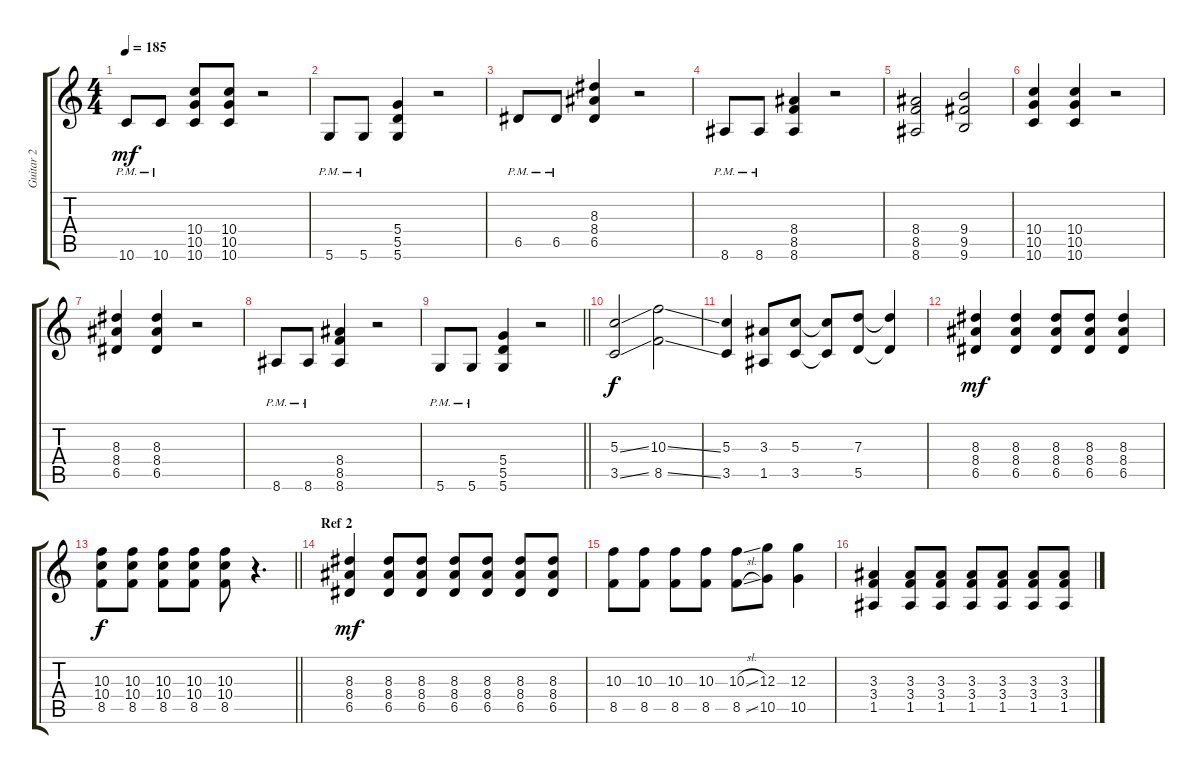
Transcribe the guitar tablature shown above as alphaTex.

\track ("Guitar 2" "Guitar 2") {instrument overdrivenguitar}
\staff {score tabs}
\tuning (E4 B3 G3 D3 A2 D2) {hide}
\ts (4 4)
\tempo 185
\clef g2
\ks c
10.6{pm}.8{dy mf} 10.6{pm}.8 (10.4 10.5 10.6).8 (10.4 10.5 10.6).8 r.2 |
5.6{pm}.8 5.6{pm}.8 (5.4 5.5 5.6).4 r.2 |
6.5{pm}.8 6.5{pm}.8 (8.3 8.4 6.5).4 r.2 |
8.6{pm}.8 8.6{pm}.8 (8.4 8.5 8.6).4 r.2 |
(8.4 8.5 8.6).2 (9.4 9.5 9.6).2 |
(10.4 10.5 10.6).4 (10.4 10.5 10.6).4 r.2 |
(8.3 8.4 6.5).4 (8.3 8.4 6.5).4 r.2 |
8.6{pm}.8 8.6{pm}.8 (8.4 8.5 8.6).4 r.2 |
\barLineRight lightlight
5.6{pm}.8 5.6{pm}.8 (5.4 5.5 5.6).4 r.2 |
(5.3{ss} 3.5{ss}).2{dy f} (10.3{ss} 8.5{ss}).2 |
(5.3 3.5).4 (3.3 1.5).8 (5.3 3.5).8 (5.3{t} 3.5{t}).8 (7.3 5.5).8 (7.3{t} 5.5{t}).4 |
(8.3 8.4 6.5).4{dy mf} (8.3 8.4 6.5).4 (8.3 8.4 6.5).8 (8.3 8.4 6.5).8 (8.3 8.4 6.5).4 |
\barLineRight lightlight
(10.3 10.4 8.5).8{dy f} (10.3 10.4 8.5).8 (10.3 10.4 8.5).8 (10.3 10.4 8.5).8 (10.3 10.4 8.5).8 r.4{d} |
\section ("" "Ref 2")
(8.3 8.4 6.5).4{dy mf} (8.3 8.4 6.5).8 (8.3 8.4 6.5).8 (8.3 8.4 6.5).8 (8.3 8.4 6.5).8 (8.3 8.4 6.5).8 (8.3 8.4 6.5).8 |
(10.3 8.5).8 (10.3 8.5).8 (10.3 8.5).8 (10.3 8.5).8 (10.3{sl} 8.5{sl}).8 (12.3 10.5).8 (12.3 10.5).4 |
(3.3 3.4 1.5).4 (3.3 3.4 1.5).8 (3.3 3.4 1.5).8 (3.3 3.4 1.5).8 (3.3 3.4 1.5).8 (3.3 3.4 1.5).8 (3.3 3.4 1.5).8
